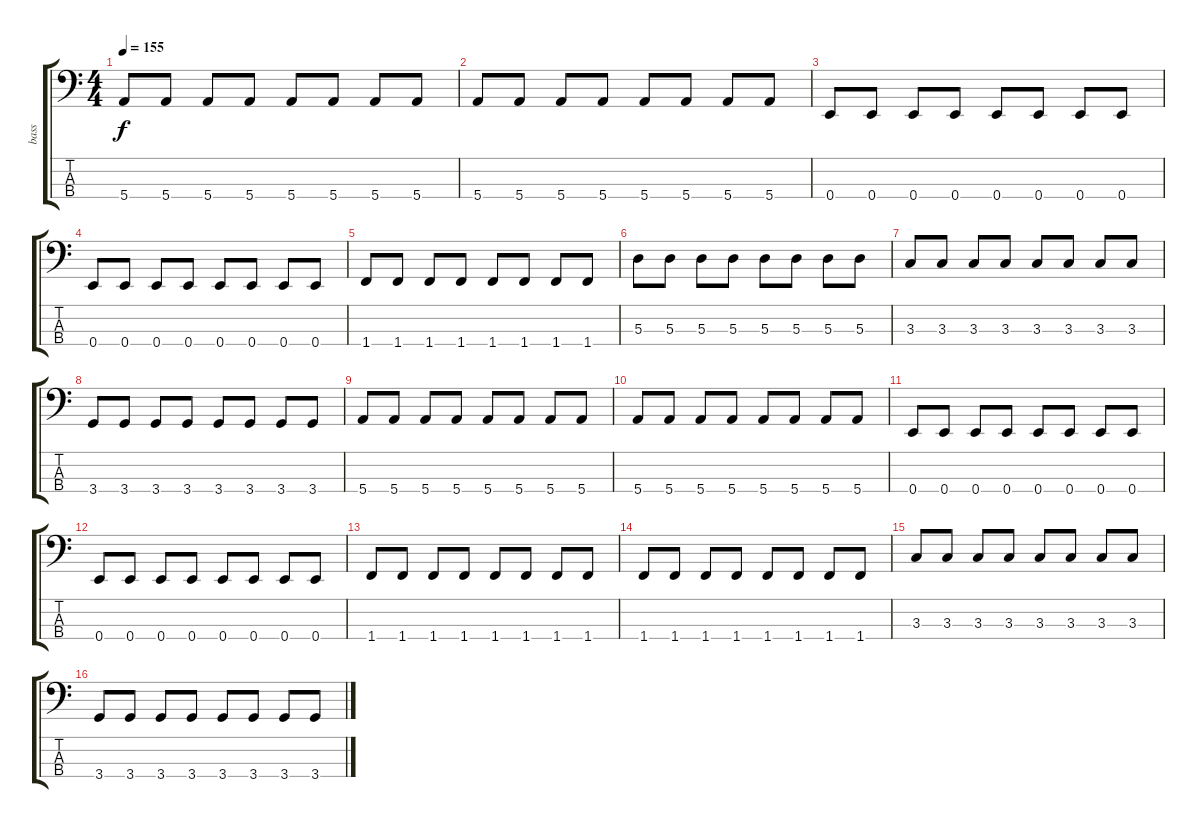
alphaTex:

\track ("bass" "bass") {instrument electricbassfinger}
\staff {score tabs}
\tuning (G2 D2 A1 E1) {hide}
\ts (4 4)
\tempo 155
\clef f4
\ks c
5.4.8{dy f} 5.4.8 5.4.8 5.4.8 5.4.8 5.4.8 5.4.8 5.4.8 |
5.4.8 5.4.8 5.4.8 5.4.8 5.4.8 5.4.8 5.4.8 5.4.8 |
0.4.8 0.4.8 0.4.8 0.4.8 0.4.8 0.4.8 0.4.8 0.4.8 |
0.4.8 0.4.8 0.4.8 0.4.8 0.4.8 0.4.8 0.4.8 0.4.8 |
1.4.8 1.4.8 1.4.8 1.4.8 1.4.8 1.4.8 1.4.8 1.4.8 |
5.3.8 5.3.8 5.3.8 5.3.8 5.3.8 5.3.8 5.3.8 5.3.8 |
3.3.8 3.3.8 3.3.8 3.3.8 3.3.8 3.3.8 3.3.8 3.3.8 |
3.4.8 3.4.8 3.4.8 3.4.8 3.4.8 3.4.8 3.4.8 3.4.8 |
5.4.8 5.4.8 5.4.8 5.4.8 5.4.8 5.4.8 5.4.8 5.4.8 |
5.4.8 5.4.8 5.4.8 5.4.8 5.4.8 5.4.8 5.4.8 5.4.8 |
0.4.8 0.4.8 0.4.8 0.4.8 0.4.8 0.4.8 0.4.8 0.4.8 |
0.4.8 0.4.8 0.4.8 0.4.8 0.4.8 0.4.8 0.4.8 0.4.8 |
1.4.8 1.4.8 1.4.8 1.4.8 1.4.8 1.4.8 1.4.8 1.4.8 |
1.4.8 1.4.8 1.4.8 1.4.8 1.4.8 1.4.8 1.4.8 1.4.8 |
3.3.8 3.3.8 3.3.8 3.3.8 3.3.8 3.3.8 3.3.8 3.3.8 |
3.4.8 3.4.8 3.4.8 3.4.8 3.4.8 3.4.8 3.4.8 3.4.8
